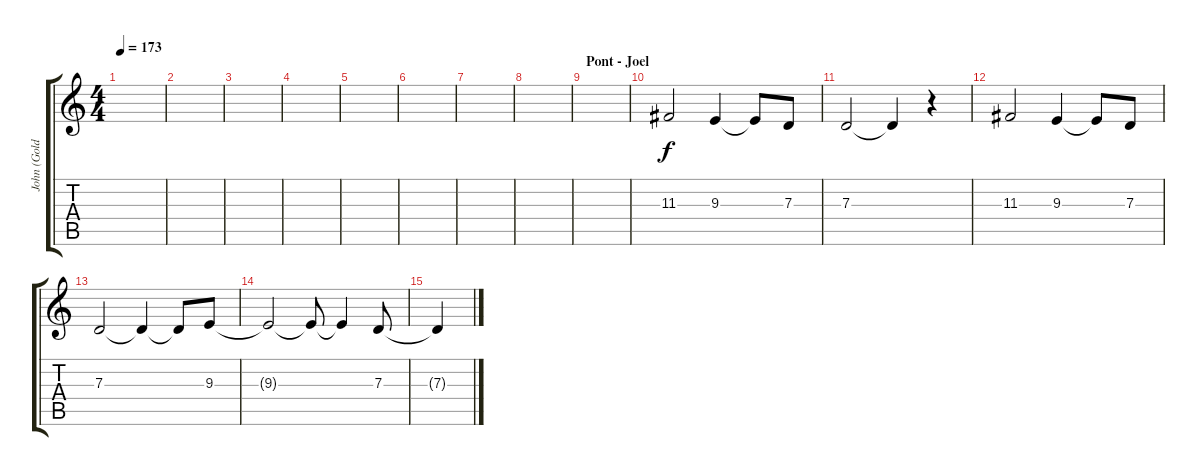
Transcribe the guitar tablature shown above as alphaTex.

\track ("John (Goldfinger)" "John (Gold") {instrument oboe}
\staff {score tabs}
\tuning (E4 B3 G3 D3 A2 E2) {hide}
\ts (4 4)
\tempo 173
\clef g2
\ks c
|
|
|
|
|
|
|
|
\section ("" "Pont - Joel")
|
11.3.2{volume 9 balance 16} 9.3.4 9.3{t}.8 7.3.8 |
7.3.2 7.3{t}.4 r.4 |
11.3.2 9.3.4 9.3{t}.8 7.3.8 |
7.3.2 7.3{t}.4 7.3{t}.8 9.3.8 |
9.3{t}.2 9.3{t}.8 9.3{t}.4 7.3.8 |
7.3{t}.4
